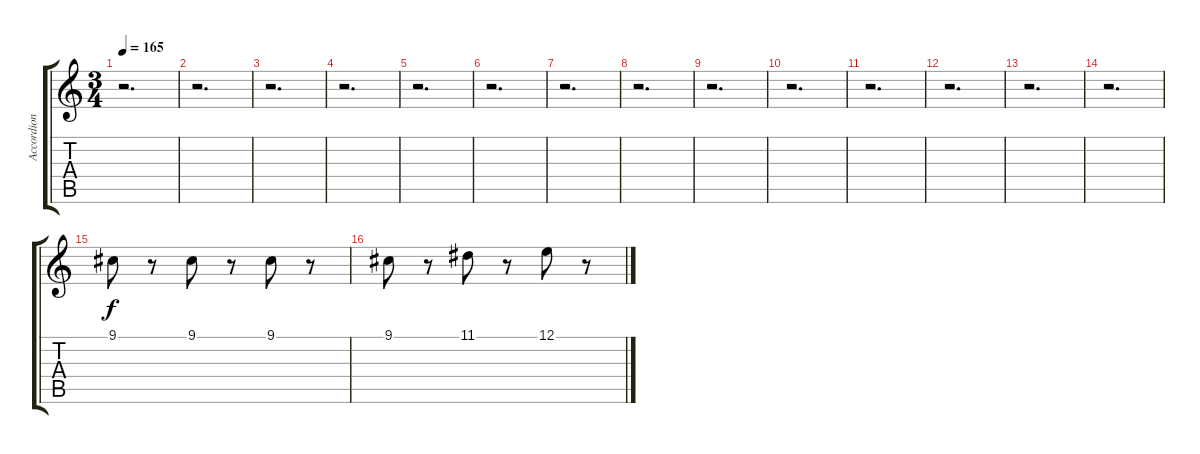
\track ("Accordion" "Accordion") {instrument accordion}
\staff {score tabs}
\tuning (E4 B3 G3 D3 A2 E2) {hide}
\ts (3 4)
\tempo 165
\clef g2
\ks c
r.2{d dy f} |
r.2{d} |
r.2{d} |
r.2{d} |
r.2{d} |
r.2{d} |
r.2{d} |
r.2{d} |
r.2{d} |
r.2{d} |
r.2{d} |
r.2{d} |
r.2{d} |
r.2{d} |
9.1.8 r.8 9.1.8 r.8 9.1.8 r.8 |
9.1.8 r.8 11.1.8 r.8 12.1.8 r.8
